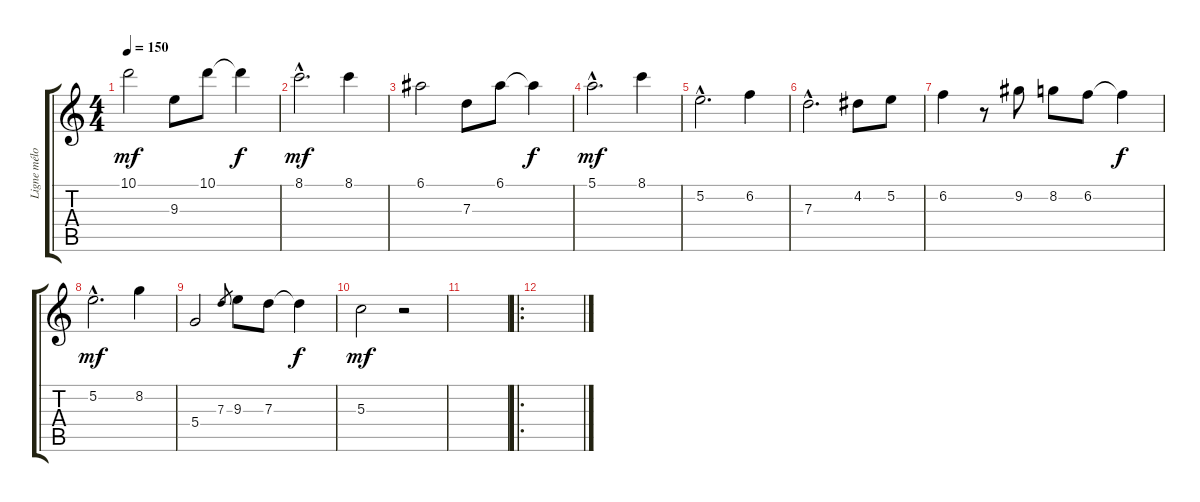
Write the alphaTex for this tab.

\track ("Ligne mélodique" "Ligne mélo") {instrument acousticguitarnylon}
\staff {score tabs}
\tuning (E4 B3 G3 D3 A2 E2) {hide}
\ts (4 4)
\tempo 150
\clef g2
\ks c
10.1.2{dy mf} 9.3.8 10.1.8 10.1{t}.4{dy f} |
8.1{hac}.2{d dy mf} 8.1.4 |
6.1.2 7.3.8 6.1.8 6.1{t}.4{dy f} |
5.1{hac}.2{d dy mf} 8.1.4 |
5.2{hac}.2{d} 6.2.4 |
7.3{hac}.2{d} 4.2.8 5.2.8 |
6.2.4 r.8 9.2.8 8.2.8 6.2.8 6.2{t}.4{dy f} |
5.2{hac}.2{d dy mf} 8.2.4 |
5.4.2 7.3.8{gr} 9.3.8 7.3.8 7.3{t}.4{dy f} |
5.3.2{dy mf} r.2 |
|
\ro
